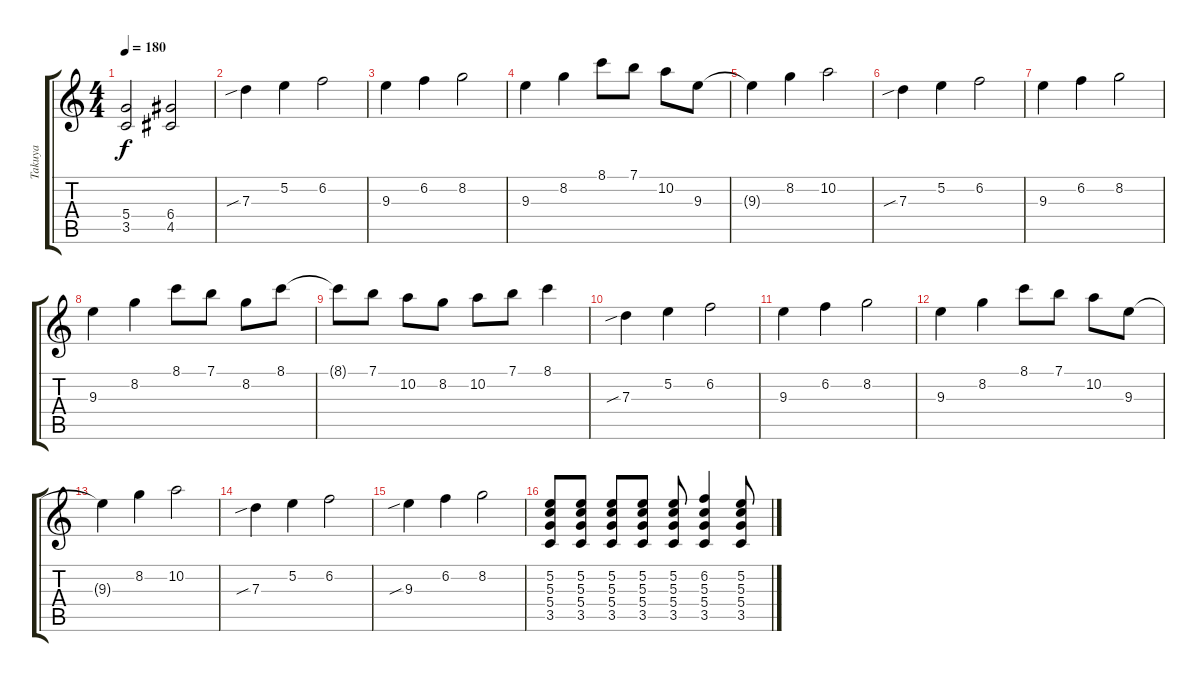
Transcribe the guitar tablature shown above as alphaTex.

\track ("Takuya" "Takuya") {instrument overdrivenguitar}
\staff {score tabs}
\tuning (E4 B3 G3 D3 A2 E2) {hide}
\ts (4 4)
\tempo 180
\clef g2
\ks c
(5.4 3.5).2{dy f} (6.4 4.5).2 |
7.3{sib}.4 5.2.4 6.2.2 |
9.3.4 6.2.4 8.2.2 |
9.3.4 8.2.4 8.1.8 7.1.8 10.2.8 9.3.8 |
9.3{t}.4 8.2.4 10.2.2 |
7.3{sib}.4 5.2.4 6.2.2 |
9.3.4 6.2.4 8.2.2 |
9.3.4 8.2.4 8.1.8 7.1.8 8.2.8 8.1.8 |
8.1{t}.8 7.1.8 10.2.8 8.2.8 10.2.8 7.1.8 8.1.4 |
7.3{sib}.4 5.2.4 6.2.2 |
9.3.4 6.2.4 8.2.2 |
9.3.4 8.2.4 8.1.8 7.1.8 10.2.8 9.3.8 |
9.3{t}.4 8.2.4 10.2.2 |
7.3{sib}.4 5.2.4 6.2.2 |
9.3{sib}.4 6.2.4 8.2.2 |
(5.2 5.3 5.4 3.5).8 (5.2 5.3 5.4 3.5).8 (5.2 5.3 5.4 3.5).8 (5.2 5.3 5.4 3.5).8 (5.2 5.3 5.4 3.5).8 (6.2 5.3 5.4 3.5).4 (5.2 5.3 5.4 3.5).8
